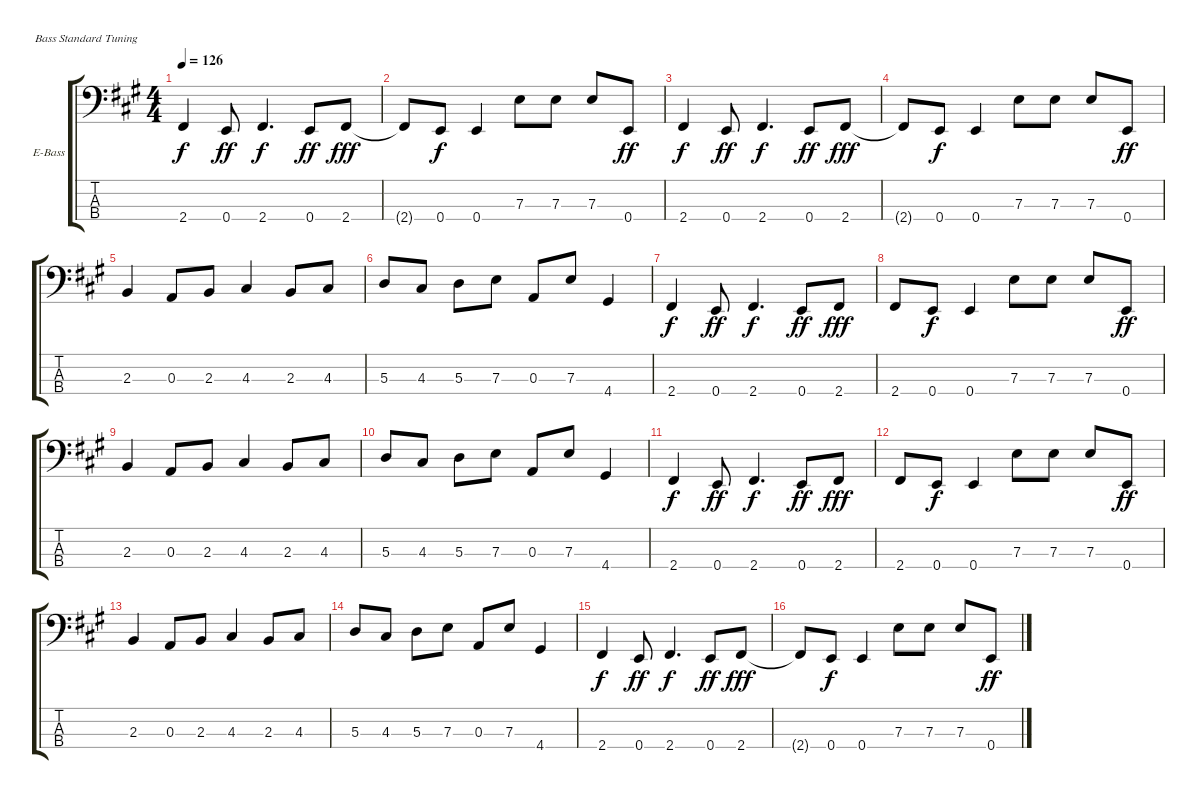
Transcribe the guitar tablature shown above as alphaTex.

\defaultSystemsLayout 4
\bracketExtendMode groupsimilarinstruments
\firstSystemTrackNameOrientation horizontal
\otherSystemsTrackNameOrientation horizontal
\track ("Electric Bass" "E-Bass") {instrument electricbassfinger}
\staff {score tabs}
\tuning (G2 D2 A1 E1)
\ts (4 4)
\tempo 126
\clef f4
\scale
1.07062
\ks a
2.4.4{dy f} 0.4.8{dy ff} 2.4.4{d dy f} 0.4.8{dy ff} 2.4.8{dy fff} |
\scale
0.929382 2.4{t}.8 0.4.8{dy f} 0.4.4 7.3.8 7.3.8 7.3.8 0.4.8{dy ff} |
\scale
1.07062 2.4.4{dy f} 0.4.8{dy ff} 2.4.4{d dy f} 0.4.8{dy ff} 2.4.8{dy fff} |
\scale
0.929382 2.4{t}.8 0.4.8{dy f} 0.4.4 7.3.8 7.3.8 7.3.8 0.4.8{dy ff} |
\scale
1.07062 2.3.4 0.3.8 2.3.8 4.3.4 2.3.8 4.3.8 |
\scale
0.929382 5.3.8 4.3.8 5.3.8 7.3.8 0.3.8 7.3.8 4.4.4 |
\scale
1.07062 2.4.4{dy f} 0.4.8{dy ff} 2.4.4{d dy f} 0.4.8{dy ff} 2.4.8{dy fff} |
\scale
0.929382 2.4.8 0.4.8{dy f} 0.4.4 7.3.8 7.3.8 7.3.8 0.4.8{dy ff} |
\scale
1.07062 2.3.4 0.3.8 2.3.8 4.3.4 2.3.8 4.3.8 |
\scale
0.929382 5.3.8 4.3.8 5.3.8 7.3.8 0.3.8 7.3.8 4.4.4 |
\scale
1.07062 2.4.4{dy f} 0.4.8{dy ff} 2.4.4{d dy f} 0.4.8{dy ff} 2.4.8{dy fff} |
\scale
0.929382 2.4.8 0.4.8{dy f} 0.4.4 7.3.8 7.3.8 7.3.8 0.4.8{dy ff} |
\scale
1.07062 2.3.4 0.3.8 2.3.8 4.3.4 2.3.8 4.3.8 |
\scale
0.929382 5.3.8 4.3.8 5.3.8 7.3.8 0.3.8 7.3.8 4.4.4 |
\scale
1.07062 2.4.4{dy f} 0.4.8{dy ff} 2.4.4{d dy f} 0.4.8{dy ff} 2.4.8{dy fff} |
\scale
0.929382 2.4{t}.8 0.4.8{dy f} 0.4.4 7.3.8 7.3.8 7.3.8 0.4.8{dy ff}
